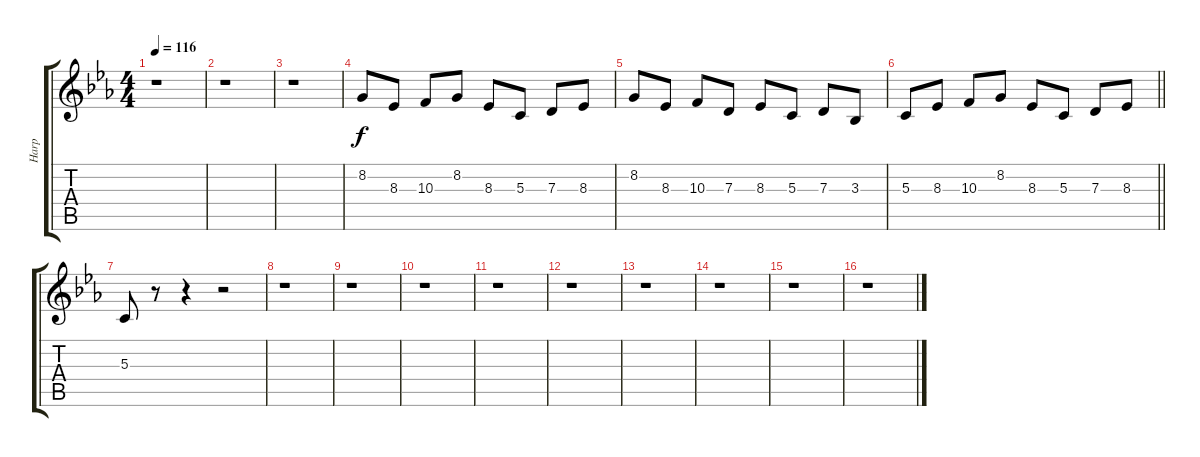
\track ("Harp" "Harp") {instrument dulcimer}
\staff {score tabs}
\tuning (E4 B3 G3 D3 A2 E2) {hide}
\ts (4 4)
\tempo 116
\clef g2
\ks eb
r.1{dy f} |
r.1 |
r.1 |
8.2.8 8.3.8 10.3.8 8.2.8 8.3.8 5.3.8 7.3.8 8.3.8 |
8.2.8 8.3.8 10.3.8 7.3.8 8.3.8 5.3.8 7.3.8 3.3.8 |
\barLineRight lightlight
5.3.8 8.3.8 10.3.8 8.2.8 8.3.8 5.3.8 7.3.8 8.3.8 |
5.3.8 r.8 r.4 r.2 |
r.1 |
r.1 |
r.1 |
r.1 |
r.1 |
r.1 |
r.1 |
r.1 |
r.1
